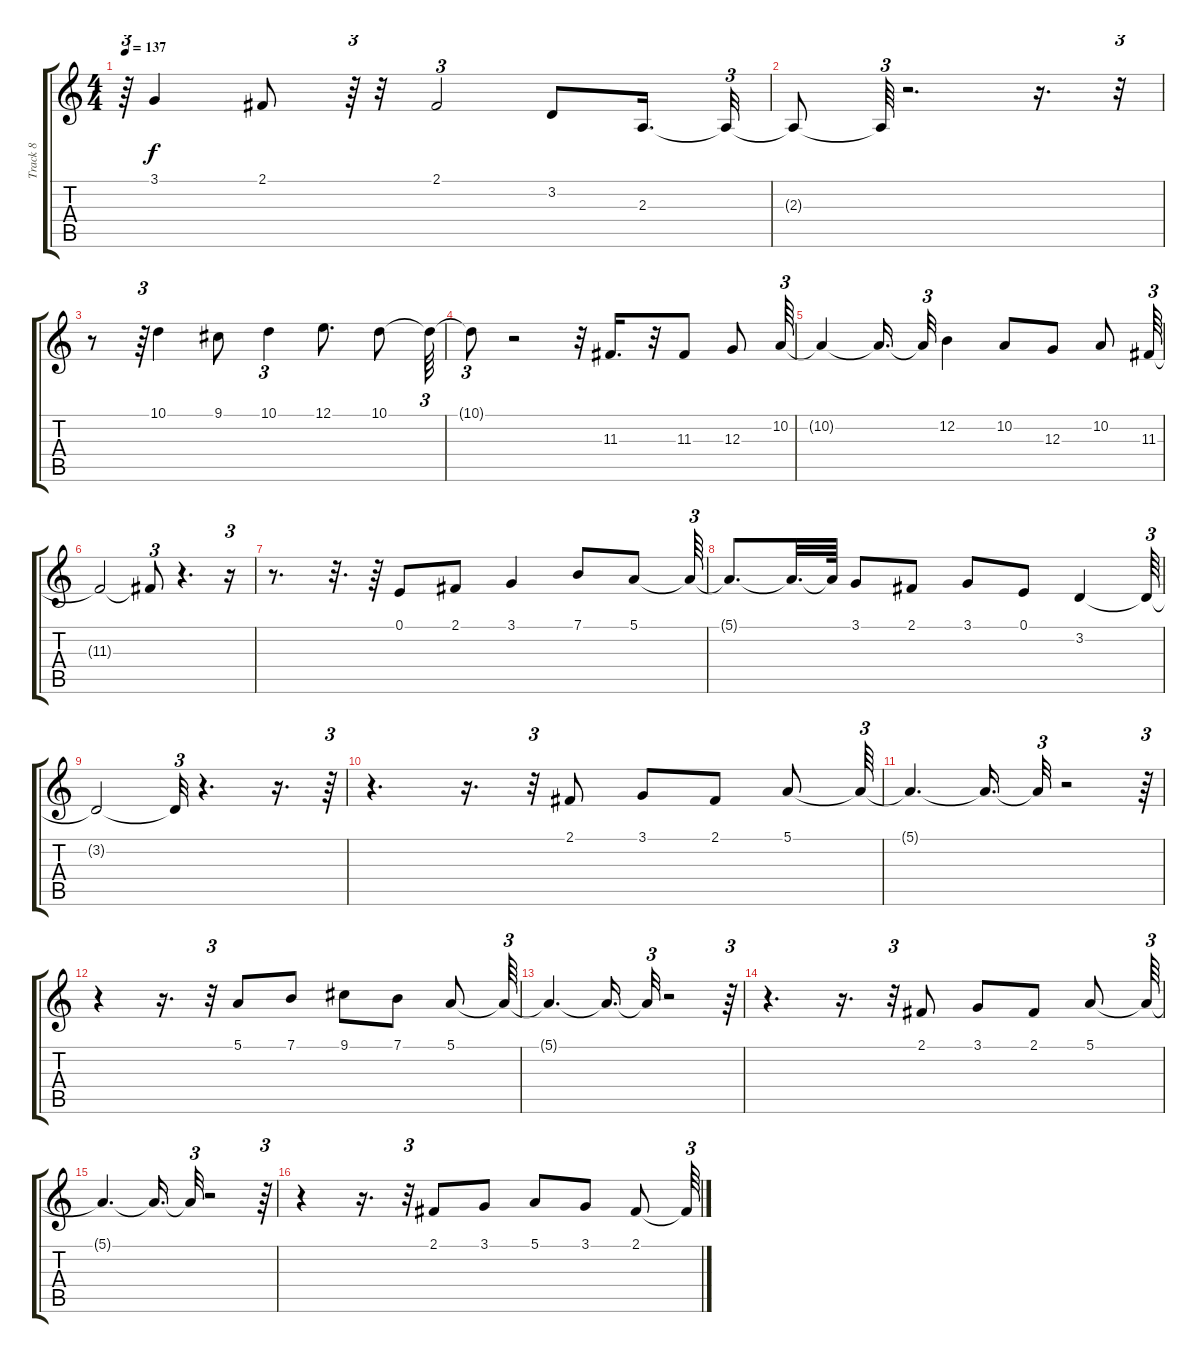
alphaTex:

\track ("Track 8" "Track 8") {instrument pad4choir}
\staff {score tabs}
\tuning (E4 B3 G3 D3 A2 E2) {hide}
\ts (4 4)
\tempo 137
\clef g2
\ks c
r.64{tu (3 2) dy f} 3.1.4 2.1.8 r.64{tu (3 2)} r.32 2.1.2{tu (3 2)} 3.2.8 2.3.16{d} 2.3{t}.32{tu (3 2)} |
2.3{t}.8 2.3{t}.64{tu (3 2)} r.2{d} r.16{d} r.32{tu (3 2)} |
r.8 r.64{tu (3 2)} 10.1.4 9.1.8 10.1.4{tu (3 2)} 12.1.8{d} 10.1.8 10.1{t}.64{tu (3 2)} |
10.1{t}.8{tu (3 2)} r.2 r.32 11.3.16{d} r.32 11.3.8 12.3.8 10.2.64{tu (3 2)} |
10.2{t}.4 10.2{t}.16{d} 10.2{t}.32{tu (3 2)} 12.2.4 10.2.8 12.3.8 10.2.8 11.3.64{tu (3 2)} |
11.3{t}.2 11.3{t}.8{tu (3 2)} r.4{d} r.16{tu (3 2)} |
r.8{d} r.32{d} r.64 0.1.8 2.1.8 3.1.4 7.1.8 5.1.8 5.1{t}.64{tu (3 2)} |
5.1{t}.8{d} 5.1{t}.32{d} 5.1{t}.64 3.1.8 2.1.8 3.1.8 0.1.8 3.2.4 3.2{t}.64{tu (3 2)} |
3.2{t}.2 3.2{t}.32{tu (3 2)} r.4{d} r.16{d} r.64{tu (3 2)} |
r.4{d} r.16{d} r.32{tu (3 2)} 2.1.8 3.1.8 2.1.8 5.1.8 5.1{t}.64{tu (3 2)} |
5.1{t}.4{d} 5.1{t}.16{d} 5.1{t}.32{tu (3 2)} r.2 r.64{tu (3 2)} |
r.4 r.16{d} r.32{tu (3 2)} 5.1.8 7.1.8 9.1.8 7.1.8 5.1.8 5.1{t}.64{tu (3 2)} |
5.1{t}.4{d} 5.1{t}.16{d} 5.1{t}.32{tu (3 2)} r.2 r.64{tu (3 2)} |
r.4{d} r.16{d} r.32{tu (3 2)} 2.1.8 3.1.8 2.1.8 5.1.8 5.1{t}.64{tu (3 2)} |
5.1{t}.4{d} 5.1{t}.16{d} 5.1{t}.32{tu (3 2)} r.2 r.64{tu (3 2)} |
r.4 r.16{d} r.32{tu (3 2)} 2.1.8 3.1.8 5.1.8 3.1.8 2.1.8 2.1{t}.64{tu (3 2)}
